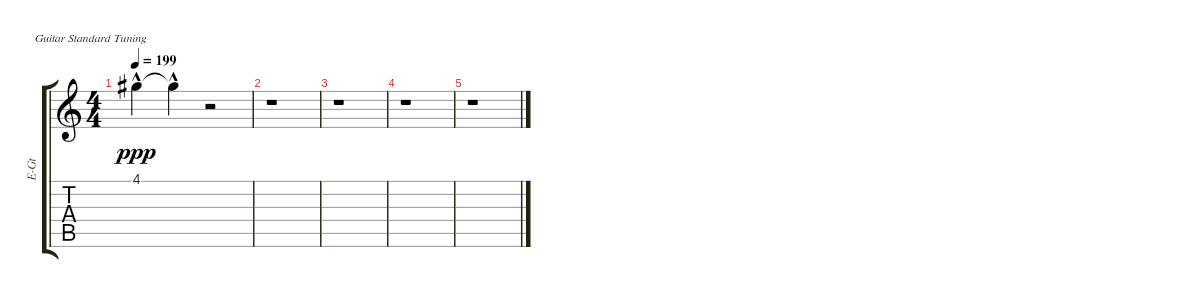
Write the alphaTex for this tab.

\track ("Noodles voice" "E-Gt") {instrument distortionguitar}
\staff {score tabs}
\tuning (E4 B3 G3 D3 A2 E2)
\ts (4 4)
\tempo 199
\clef g2
\ks c
4.1{hac t}.4{dy ppp} 4.1{hac t}.4 r.2 |
r.1 |
r.1 |
r.1 |
r.1
